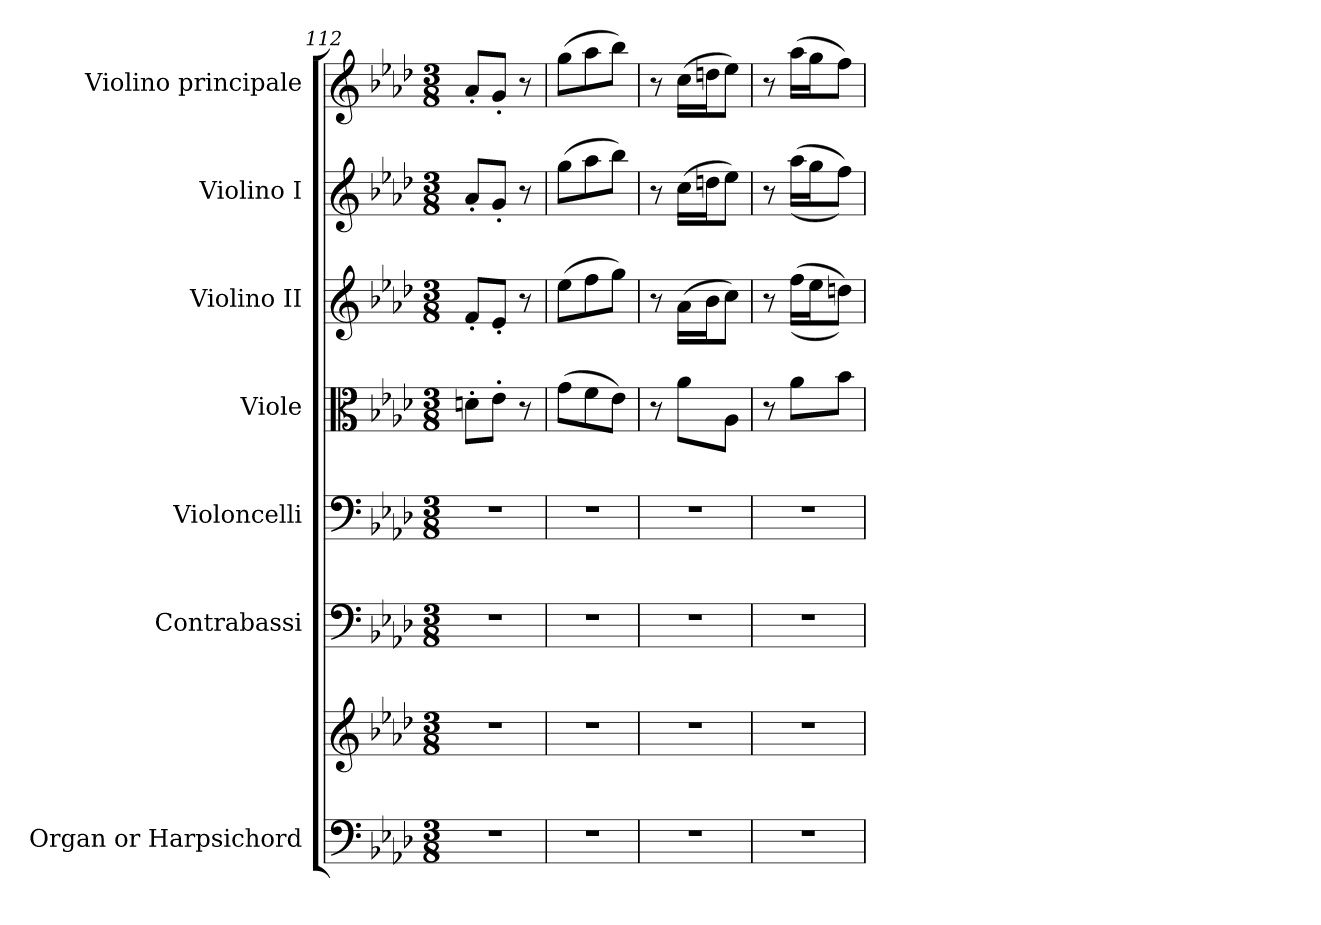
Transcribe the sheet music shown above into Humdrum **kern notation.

**kern	**kern	**kern	**kern	**kern	**kern	**kern	**kern
*part7	*part7	*part6	*part5	*part4	*part3	*part2	*part1
*staff8	*staff7	*staff6	*staff5	*staff4	*staff3	*staff2	*staff1
*I"Organ or Harpsichord	*	*I"Contrabassi	*I"Violoncelli	*I"Viole	*I"Violino II	*I"Violino I	*I"Violino principale
*I'Hch.	*	*I'Cbs.	*I'Vcl.	*I'Vle.	*I'Vln. II	*I'Vln. I	*I'Vln.
*clefF4	*clefG2	*clefF4	*clefF4	*clefC3	*clefG2	*clefG2	*clefG2
*	*	*ITrd7c12	*	*	*	*	*
*k[b-e-a-d-]	*k[b-e-a-d-]	*k[b-e-a-d-]	*k[b-e-a-d-]	*k[b-e-a-d-]	*k[b-e-a-d-]	*k[b-e-a-d-]	*k[b-e-a-d-]
*M3/8	*M3/8	*M3/8	*M3/8	*M3/8	*M3/8	*M3/8	*M3/8
*MM48	*MM48	*MM48	*MM48	*MM48	*MM48	*MM48	*MM48
=112	=112	=112	=112	=112	=112	=112	=112
4.r	4.r	4.r	4.r	8dn'\L	8f'/L	8a-'/L	8a-'/L
.	.	.	.	8e-'\J	8e-'/J	8g'/J	8g'/J
*	*	*	*	*	*	*	*MM40
.	.	.	.	8r	8r	8r	8r
=113	=113	=113	=113	=113	=113	=113	=113
*	*	*	*	*	*	*	*MM44
4.r	4.r	4.r	4.r	(>8g\L	(>8ee-\L	(>8gg\L	(>8gg\L
.	.	.	.	8f\	8ff\	8aa-\	8aa-\
.	.	.	.	8e-\J)	8gg\J)	8bb-\J)	8bb-\J)
=114	=114	=114	=114	=114	=114	=114	=114
*	*	*	*	*	*	*	*MM36
4.r	4.r	4.r	4.r	8r	8r	8r	8r
*	*	*	*	*	*	*	*MM44
.	.	.	.	8a-\L	(>16a-\LL	(>16cc\LL	(>16cc\LL
.	.	.	.	.	16b-\J	16ddn\J	16ddn\J
.	.	.	.	8A-\J	8cc\J)	8ee-\J)	8ee-\J)
!!LO:LB:g=z
=115	=115	=115	=115	=115	=115	=115	=115
*	*	*	*	*	*	*	*MM36
4.r	4.r	4.r	4.r	8r	8r	8r	8r
*	*	*	*	*	*	*	*MM44
.	.	.	.	8a-\L	(>(>16ff\LL	(>(>16aa-\LL	(>16aa-\LL
.	.	.	.	.	16ee-\J	16gg\J	16gg\J
*	*	*	*	*	*	*	*MM36
.	.	.	.	8b-\J	8ddn\J))	8ff\J))	8ff\J)
=	=	=	=	=	=	=	=
*-	*-	*-	*-	*-	*-	*-	*-
